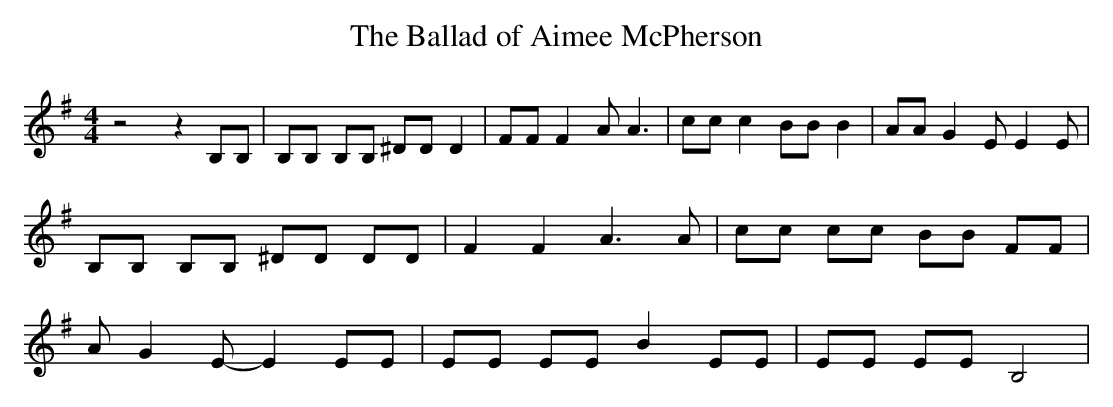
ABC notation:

X:1
T:The Ballad of Aimee McPherson
M:4/4
L:1/8
K:G
 z4 z2 B,B,| B,B, B,B, ^DD D2| FF F2 A A3| cc c2 BB B2| AA G2 E E2 E|\
 B,B, B,B, ^DD DD| F2 F2 A3 A| cc cc BB FF| A G2 E- E2 EE| EE EE B2 EE|\
 EE EE B,4|
